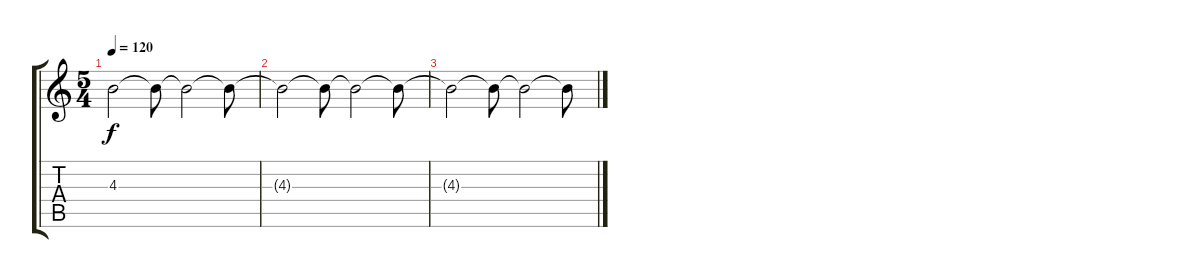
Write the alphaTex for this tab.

\track "" {instrument electricguitarclean}
\staff {score tabs}
\tuning (E4 B3 G3 D3 A2 E2) {hide}
\ts (5 4)
\tempo 120
\clef g2
\ks c
4.3{t}.2{dy f} 4.3{t}.8 4.3{t}.2 4.3{t}.8 |
4.3{t}.2 4.3{t}.8 4.3{t}.2 4.3{t}.8 |
4.3{t}.2 4.3{t}.8 4.3{t}.2 4.3{t}.8
